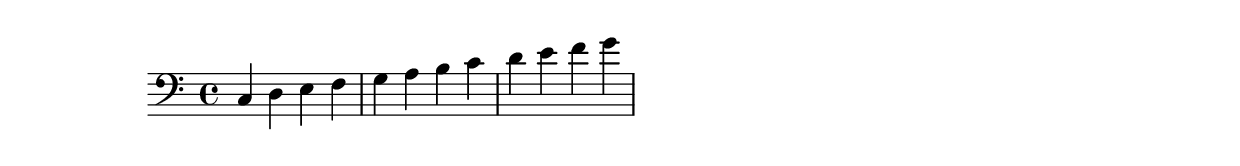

\relative {
  \clef bass
  c d e f
  g a b c
  d e f g
}



% ****************************************************************
% end ly snippet
% ****************************************************************
